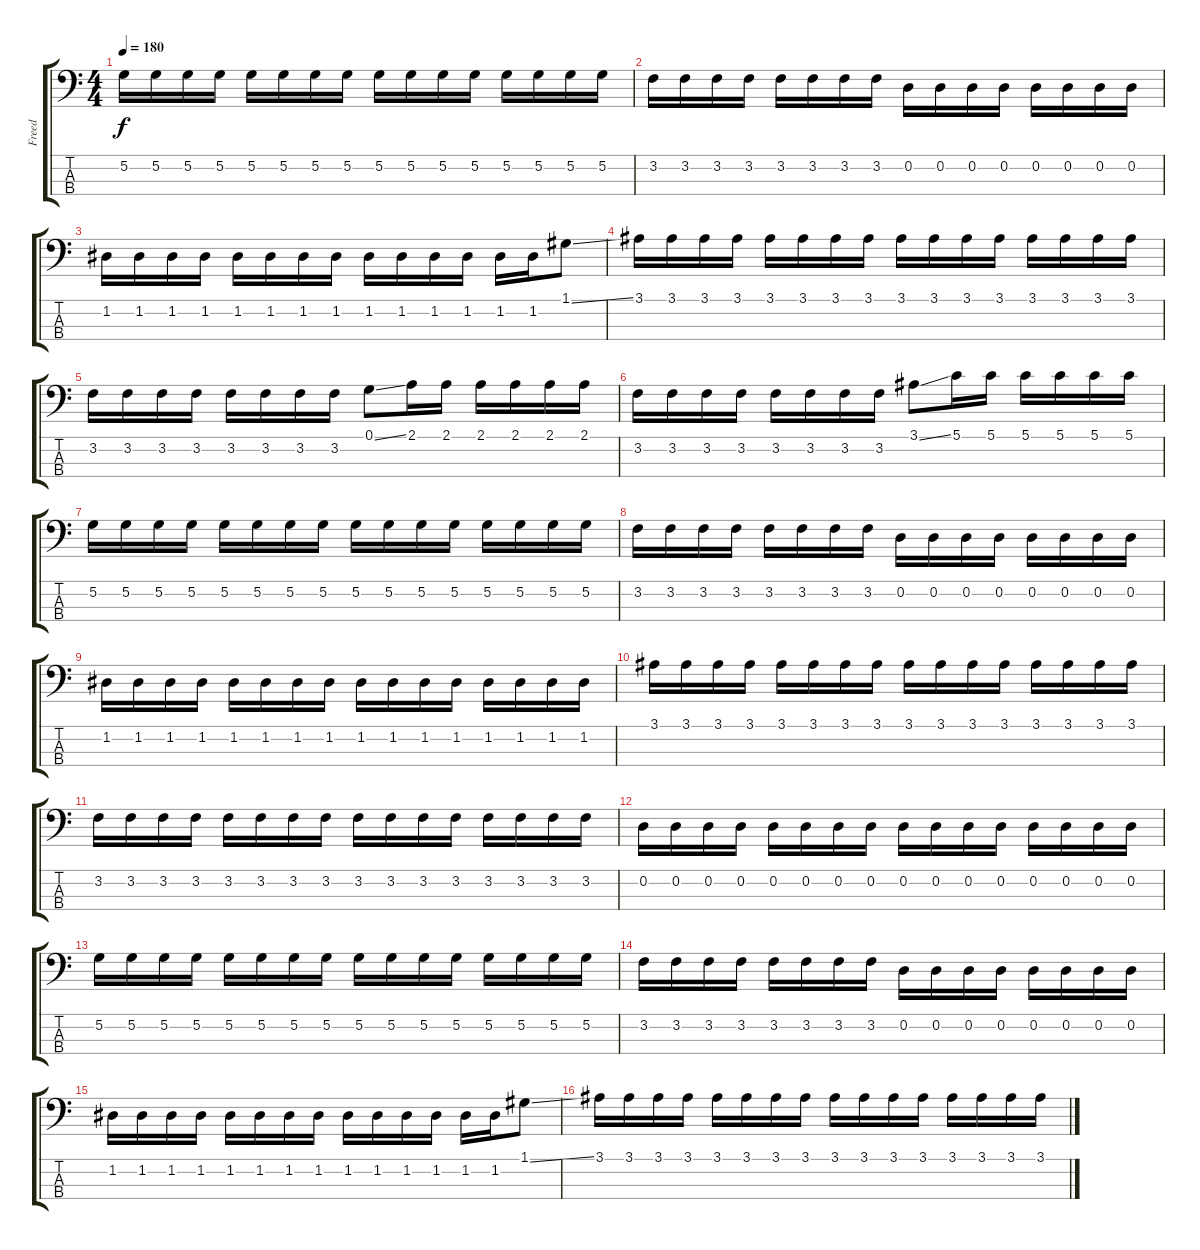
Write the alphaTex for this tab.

\track ("Freed" "Freed") {instrument electricbassfinger}
\staff {score tabs}
\tuning (G2 D2 A1 E1) {hide}
\ts (4 4)
\tempo 180
\clef f4
\ks c
5.2.16{dy f} 5.2.16 5.2.16 5.2.16 5.2.16 5.2.16 5.2.16 5.2.16 5.2.16 5.2.16 5.2.16 5.2.16 5.2.16 5.2.16 5.2.16 5.2.16 |
3.2.16 3.2.16 3.2.16 3.2.16 3.2.16 3.2.16 3.2.16 3.2.16 0.2.16 0.2.16 0.2.16 0.2.16 0.2.16 0.2.16 0.2.16 0.2.16 |
1.2.16 1.2.16 1.2.16 1.2.16 1.2.16 1.2.16 1.2.16 1.2.16 1.2.16 1.2.16 1.2.16 1.2.16 1.2.16 1.2.16 1.1{ss}.8 |
3.1.16 3.1.16 3.1.16 3.1.16 3.1.16 3.1.16 3.1.16 3.1.16 3.1.16 3.1.16 3.1.16 3.1.16 3.1.16 3.1.16 3.1.16 3.1.16 |
3.2.16 3.2.16 3.2.16 3.2.16 3.2.16 3.2.16 3.2.16 3.2.16 0.1{ss}.8 2.1.16 2.1.16 2.1.16 2.1.16 2.1.16 2.1.16 |
3.2.16 3.2.16 3.2.16 3.2.16 3.2.16 3.2.16 3.2.16 3.2.16 3.1{ss}.8 5.1.16 5.1.16 5.1.16 5.1.16 5.1.16 5.1.16 |
5.2.16 5.2.16 5.2.16 5.2.16 5.2.16 5.2.16 5.2.16 5.2.16 5.2.16 5.2.16 5.2.16 5.2.16 5.2.16 5.2.16 5.2.16 5.2.16 |
3.2.16 3.2.16 3.2.16 3.2.16 3.2.16 3.2.16 3.2.16 3.2.16 0.2.16 0.2.16 0.2.16 0.2.16 0.2.16 0.2.16 0.2.16 0.2.16 |
1.2.16 1.2.16 1.2.16 1.2.16 1.2.16 1.2.16 1.2.16 1.2.16 1.2.16 1.2.16 1.2.16 1.2.16 1.2.16 1.2.16 1.2.16 1.2.16 |
3.1.16 3.1.16 3.1.16 3.1.16 3.1.16 3.1.16 3.1.16 3.1.16 3.1.16 3.1.16 3.1.16 3.1.16 3.1.16 3.1.16 3.1.16 3.1.16 |
3.2.16 3.2.16 3.2.16 3.2.16 3.2.16 3.2.16 3.2.16 3.2.16 3.2.16 3.2.16 3.2.16 3.2.16 3.2.16 3.2.16 3.2.16 3.2.16 |
0.2.16 0.2.16 0.2.16 0.2.16 0.2.16 0.2.16 0.2.16 0.2.16 0.2.16 0.2.16 0.2.16 0.2.16 0.2.16 0.2.16 0.2.16 0.2.16 |
5.2.16 5.2.16 5.2.16 5.2.16 5.2.16 5.2.16 5.2.16 5.2.16 5.2.16 5.2.16 5.2.16 5.2.16 5.2.16 5.2.16 5.2.16 5.2.16 |
3.2.16 3.2.16 3.2.16 3.2.16 3.2.16 3.2.16 3.2.16 3.2.16 0.2.16 0.2.16 0.2.16 0.2.16 0.2.16 0.2.16 0.2.16 0.2.16 |
1.2.16 1.2.16 1.2.16 1.2.16 1.2.16 1.2.16 1.2.16 1.2.16 1.2.16 1.2.16 1.2.16 1.2.16 1.2.16 1.2.16 1.1{ss}.8 |
3.1.16 3.1.16 3.1.16 3.1.16 3.1.16 3.1.16 3.1.16 3.1.16 3.1.16 3.1.16 3.1.16 3.1.16 3.1.16 3.1.16 3.1.16 3.1.16
